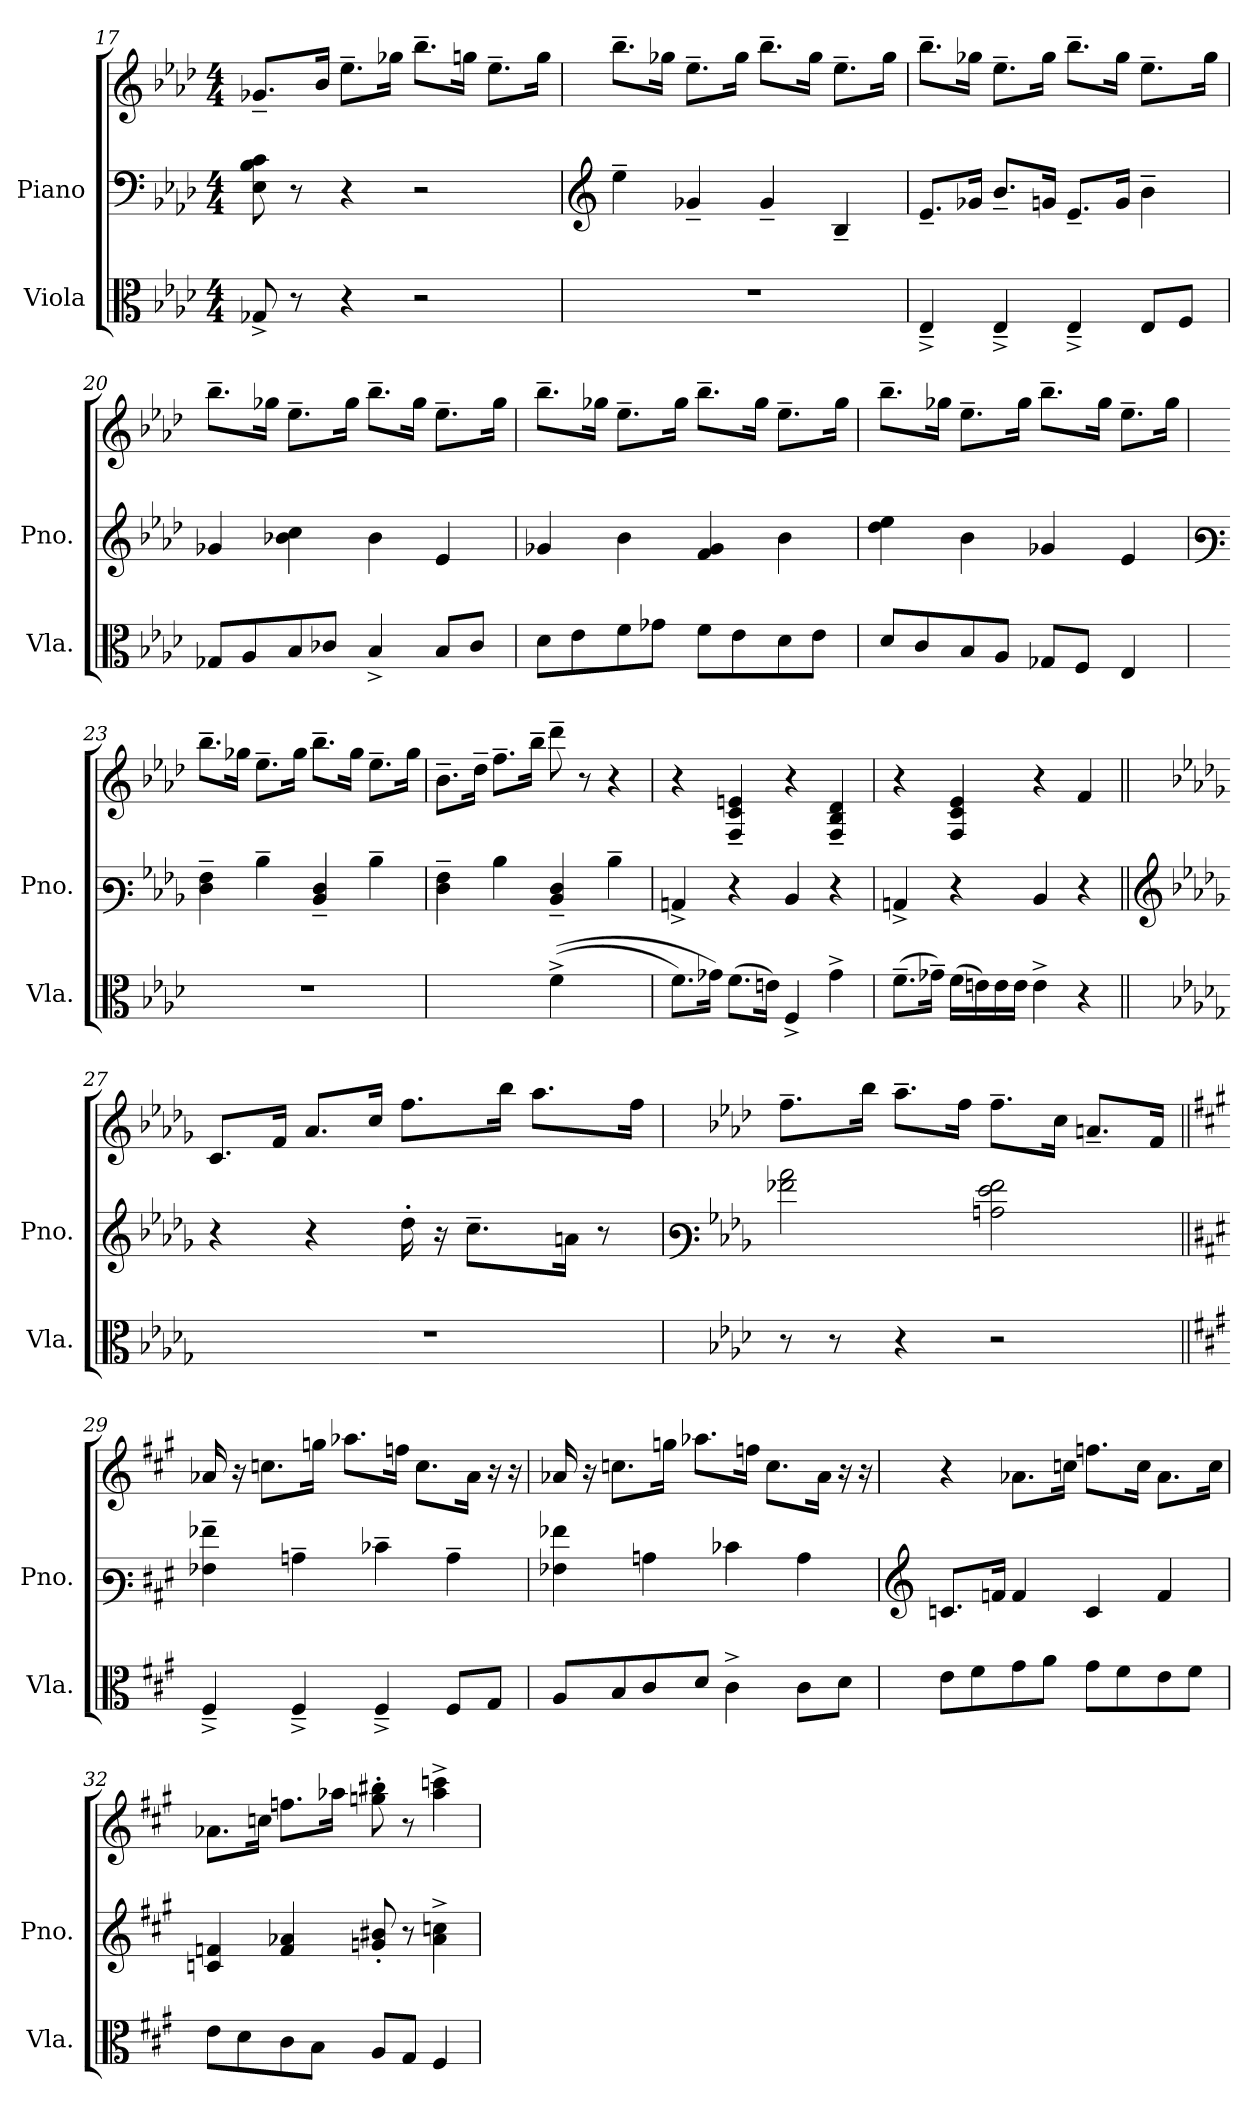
**kern	**kern	**kern
*part2	*part1	*part1
*staff3	*staff2	*staff1
*I"Viola	*I"Piano	*
*I'Vla.	*I'Pno.	*
*clefC3	*clefF4	*clefG2
*k[b-e-a-d-]	*k[b-e-a-d-]	*k[b-e-a-d-]
*M4/4	*M4/4	*M4/4
=17	=17	=17
8G-X^/	8E-\ 8B-\ 8c\	8.g-X~/L
8r	8r	.
.	.	16b-/Jk
4r	4r	8.ee-~\L
.	.	16gg-X\Jk
2r	2r	8.bb-~\L
.	.	16ggn\Jk
.	.	8.ee-~\L
.	.	16gg\Jk
!!LO:LB:g=z
=18	=18	=18
*	*clefG2	*
1r	4ee-~\	8.bb-~\L
.	.	16gg-X\Jk
.	4g-X~/	8.ee-~\L
.	.	16gg-\Jk
.	4g-~/	8.bb-~\L
.	.	16gg-\Jk
.	4B-~/	8.ee-~\L
.	.	16gg-\Jk
=19	=19	=19
4E-~^/	8.e-~/L	8.bb-~\L
.	16g-X/Jk	16gg-X\Jk
4E-~^/	8.b-~/L	8.ee-~\L
.	16gn/Jk	16gg-\Jk
4E-~^/	8.e-~/L	8.bb-~\L
.	16g/Jk	16gg-\Jk
8E-/L	4b-~\	8.ee-~\L
8F/J	.	.
.	.	16gg-\Jk
=20	=20	=20
8G-X/L	4g-X/	8.bb-~\L
8A-/	.	.
.	.	16gg-X\Jk
8B-/	4b-X\ 4cc\	8.ee-~\L
8c-X/J	.	.
.	.	16gg-\Jk
4B-^/	4b-\	8.bb-~\L
.	.	16gg-\Jk
8B-/L	4e-/	8.ee-~\L
8c-/J	.	.
.	.	16gg-\Jk
!!LO:LB:g=z
=21	=21	=21
8d-\L	4g-X/	8.bb-~\L
8e-\	.	.
.	.	16gg-X\Jk
8f\	4b-\	8.ee-~\L
8g-X\J	.	.
.	.	16gg-\Jk
8f\L	4f/ 4g-/	8.bb-~\L
8e-\	.	.
.	.	16gg-\Jk
8d-\	4b-\	8.ee-~\L
8e-\J	.	.
.	.	16gg-\Jk
=22	=22	=22
8d-/L	4dd-\ 4ee-\	8.bb-~\L
8c/	.	.
.	.	16gg-X\Jk
8B-/	4b-\	8.ee-~\L
8A-/J	.	.
.	.	16gg-\Jk
8G-X/L	4g-X/	8.bb-~\L
8F/J	.	.
.	.	16gg-\Jk
4E-/	4e-/	8.ee-~\L
.	.	16gg-\Jk
=23	=23	=23
*	*clefF3	*
1r	4F\~ 4A-\~	8.bb-~\L
.	.	16gg-X\Jk
.	4d-~\	8.ee-~\L
.	.	16gg-\Jk
.	4D-/~ 4F/~	8.bb-~\L
.	.	16gg-\Jk
.	4d-~\	8.ee-~\L
.	.	16gg-\Jk
!!LO:LB:g=z
=24	=24	=24
4reeeyy	4F\~ 4A-\~	8.b-~\L
.	.	16dd-~\Jk
4raayy	4d-\	8.ff~\L
.	.	16bb-~\Jk
((4f^\	4D-/~ 4F/~	8ddd-~\
.	.	8r
4rcccyy	4d-~\	4r
=25	=25	=25
8.f\L)	4Cn^/	4r
16g-X\Jk)	.	.
(8.f\L	4r	4F/~ 4c/~ 4en/~
16en\Jk)	.	.
4F^/	4D-/	4r
4g-^\	4r	4F/~ 4B-/~ 4d-/~
=26	=26	=26
(8.f~\L	4Cn^/	4r
16g-X~\Jk)	.	.
(16f\LL	4r	4F/ 4c/ 4e-/
16en\)	.	.
16e\	.	.
16e\JJ	.	.
4e^\	4D-/	4r
4r	4r	4f/
!!LO:PB:g=z
=27||	=27||	=27||
*	*clefG2	*
*k[b-e-a-d-g-]	*k[b-e-a-d-g-]	*k[b-e-a-d-g-]
1r	4r	8.c/L
.	.	16f/Jk
.	4r	8.a-/L
.	.	16cc/Jk
.	16dd-'\	8.ff\L
.	16r	.
.	8.cc~\L	.
.	.	16bb-\Jk
.	.	8.aa-\L
.	16an\Jk	.
.	8r	.
.	.	16ff\Jk
=28	=28	=28
*	*clefF3	*
*k[b-e-a-d-]	*k[b-e-a-d-]	*k[b-e-a-d-]
8r	2a-X\ 2cc\	8.ff~\L
8r	.	.
.	.	16bb-\Jk
4r	.	8.aa-~\L
.	.	16ff\Jk
2r	2cn\ 2g\ 2a-\	8.ff~\L
.	.	16cc\Jk
.	.	8.an~/L
.	.	16f/Jk
!!LO:LB:g=z
=29||	=29||	=29||
*k[f#c#g#]	*k[f#c#g#]	*k[f#c#g#]
4F#~^/	4A-X\~ 4a-X\~	16a-X/
.	.	16r
.	.	8.ccn\L
4F#~^/	4cn~\	.
.	.	16ggn\Jk
.	.	8.aa-X\L
4F#~^/	4e-X~\	.
.	.	16ffn\Jk
.	.	8.cc\L
8F#/L	4c~\	.
.	.	16a-\Jk
8G#/J	.	16r
.	.	16r
=30	=30	=30
8A/L	4A-X\ 4a-X\	16a-X/
.	.	16r
8B/	.	8.ccn\L
8c#/	4cn\	.
.	.	16ggn\Jk
8d/J	.	8.aa-X\L
4c#^\	4e-X\	.
.	.	16ffn\Jk
.	.	8.cc\L
8c#\L	4c\	.
.	.	16a-\Jk
8d\J	.	16r
.	.	16r
!!LO:LB:g=z
=31	=31	=31
*	*clefG2	*
8e\L	8.cn/L	4r
8f#\	.	.
.	16fn/Jk	.
8g#\	4f/	8.a-X\L
8a\J	.	.
.	.	16ccn\Jk
8g#\L	4c/	8.ffn\L
8f#\	.	.
.	.	16cc\Jk
8e\	4f/	8.a-\L
8f#\J	.	.
.	.	16cc\Jk
=32	=32	=32
8e\L	4cn/ 4fn/	8.a-X\L
8d\	.	.
.	.	16ccn\Jk
8c#\	4f/ 4a-X/	8.ffn\L
8B\J	.	.
.	.	16aa-X\Jk
8A/L	8gn/' 8b#X/'	8ggn\' 8bb#X\'
8G#/J	8r	8r
4F#/	4a-\^ 4ccn\^	4aa-\^ 4cccn\^
=	=	=
*-	*-	*-
